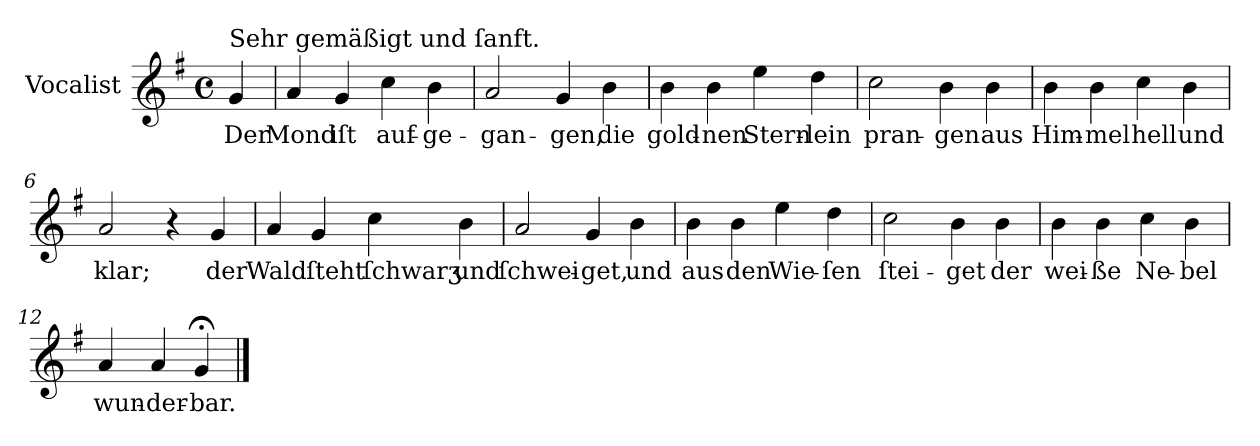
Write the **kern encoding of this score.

**kern	**text
*part1	*part1
*staff1	*staff1
*I"Vocalist	*
*clefG2	*
*k[f#]	*
*G:	*
*M4/4	*
*met(c)	*
=	=
!LO:TX:a:t=Sehr gemäßigt und ſanft.	!
4g	Der
=1	=1
4a	Mond
4g	iſt
4cc	auf-
4b	-ge-
=2	=2
2a	-gan-
4g	-gen,
4b	die
=3	=3
4b	gold-
4b	-nen
4ee	Stern-
4dd	-lein
=4	=4
2cc	pran-
4b	-gen
4b	aus
=5	=5
4b	Him-
4b	-mel
4cc	hell
4b	und
=6	=6
2a	klar;
4r	.
4g	der
=7	=7
4a	Wald
4g	ſteht
4cc	ſchwarʒ
4b	und
=8	=8
2a	ſchwei-
4g	-get,
4b	und
=9	=9
4b	aus
4b	den
4ee	Wie-
4dd	-ſen
=10	=10
2cc	ſtei-
4b	-get
4b	der
=11	=11
4b	wei-
4b	-ße
4cc	Ne-
4b	-bel
=12	=12
4a	wun-
4a	-der-
4g;<	-bar.
==	==
*-	*-
